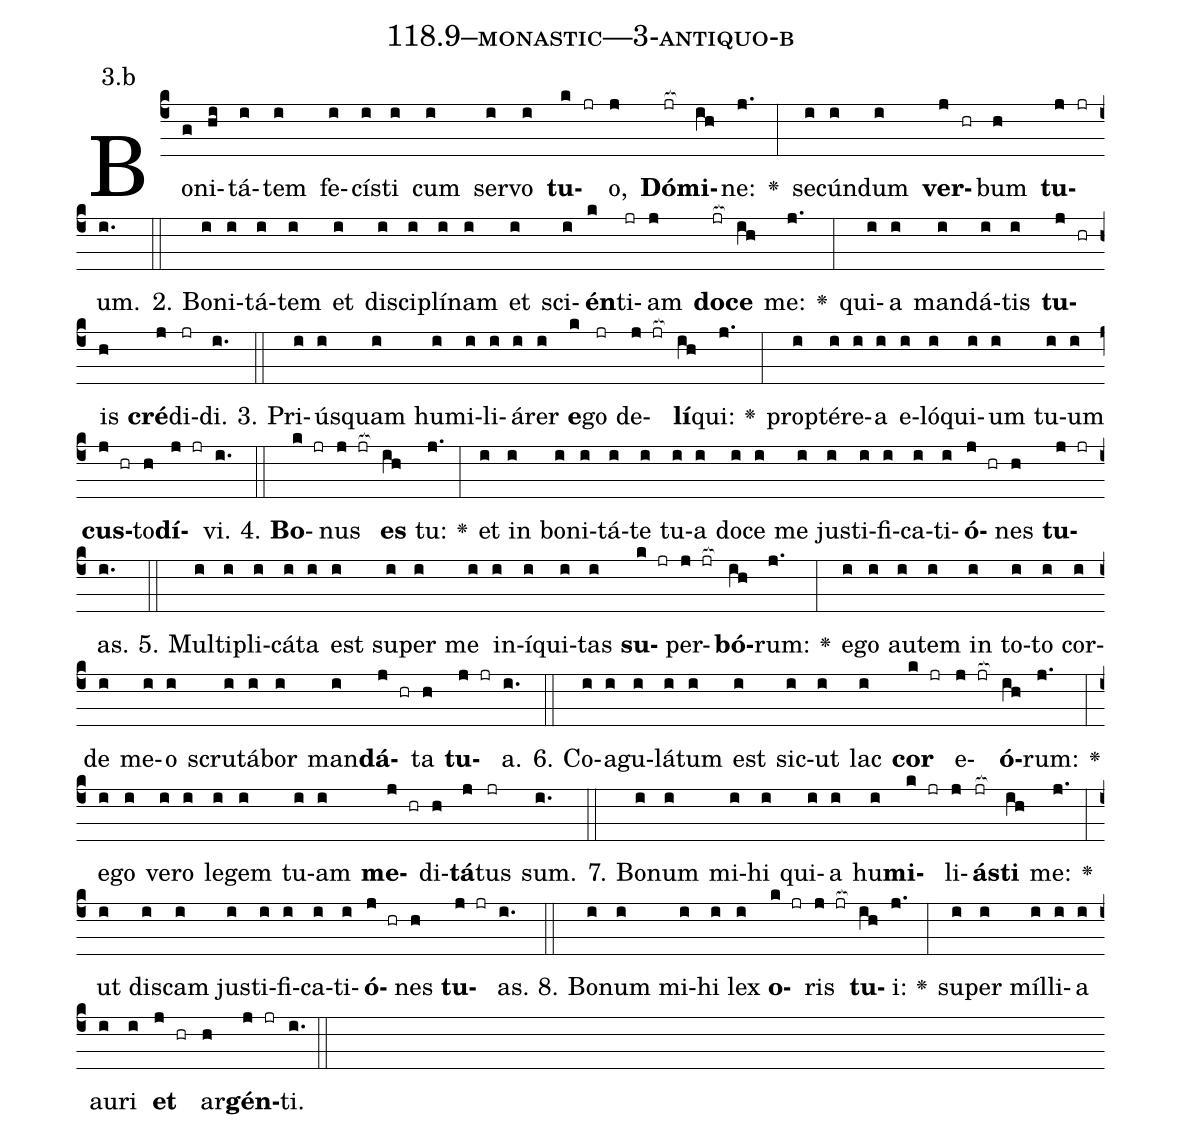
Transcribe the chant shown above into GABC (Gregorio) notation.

name: 118.9--monastic---3-antiquo-b;
annotation: 3.b;
%%
(c4)Bo(g)ni(hi)tá(i)tem(i) fe(i)cís(i)ti(i) cum(i) ser(i)vo(i) <b>tu</b>(k jr)o,(j) <b>Dó</b>(jr[ocb:1{])<b>mi</b>(ih[ocb:0}])ne:(j.) <v>\greheightstar</v>(:) se(i)cún(i)dum(i) <b>ver</b>(j hr)bum(h) <b>tu</b>(j jr)um.(i.) (::)
2. Bo(i)ni(i)tá(i)tem(i) et(i) di(i)sci(i)plí(i)nam(i) et(i) sci(i)<b>én</b>(k)ti(jr)am(j) <b>do</b>(jr[ocb:1{])<b>ce</b>(ih[ocb:0}]) me:(j.) <v>\greheightstar</v>(:) qui(i)a(i) man(i)dá(i)tis(i) <b>tu</b>(j hr)is(h) <b>cré</b>(j)di(jr)di.(i.) (::)
3. Pri(i)ús(i)quam(i) hu(i)mi(i)li(i)á(i)rer(i) <b>e</b>(k)go(jr) de(j jr[ocb:1{])<b>lí</b>(ih[ocb:0}])qui:(j.) <v>\greheightstar</v>(:) prop(i)tér(i)e(i)a(i) e(i)ló(i)qui(i)um(i) tu(i)um(i) <b>cus</b>(j hr)to(h)<b>dí</b>(j jr)vi.(i.) (::)
4. <b>Bo</b>(k jr)nus(j jr[ocb:1{]) <b>es</b>(ih[ocb:0}]) tu:(j.) <v>\greheightstar</v>(:) et(i) in(i) bo(i)ni(i)tá(i)te(i) tu(i)a(i) do(i)ce(i) me(i) jus(i)ti(i)fi(i)ca(i)ti(i)<b>ó</b>(j hr)nes(h) <b>tu</b>(j jr)as.(i.) (::)
5. Mul(i)ti(i)pli(i)cá(i)ta(i) est(i) su(i)per(i) me(i) in(i)í(i)qui(i)tas(i) <b>su</b>(k jr)per(j jr[ocb:1{])<b>bó</b>(ih[ocb:0}])rum:(j.) <v>\greheightstar</v>(:) e(i)go(i) au(i)tem(i) in(i) to(i)to(i) cor(i)de(i) me(i)o(i) scru(i)tá(i)bor(i) man(i)<b>dá</b>(j hr)ta(h) <b>tu</b>(j jr)a.(i.) (::)
6. Co(i)a(i)gu(i)lá(i)tum(i) est(i) sic(i)ut(i) lac(i) <b>cor</b>(k jr) e(j jr[ocb:1{])<b>ó</b>(ih[ocb:0}])rum:(j.) <v>\greheightstar</v>(:) e(i)go(i) ve(i)ro(i) le(i)gem(i) tu(i)am(i) <b>me</b>(j hr)di(h)<b>tá</b>(j)tus(jr) sum.(i.) (::)
7. Bo(i)num(i) mi(i)hi(i) qui(i)a(i) hu(i)<b>mi</b>(k jr)li(j)<b>ás</b>(jr[ocb:1{])<b>ti</b>(ih[ocb:0}]) me:(j.) <v>\greheightstar</v>(:) ut(i) dis(i)cam(i) jus(i)ti(i)fi(i)ca(i)ti(i)<b>ó</b>(j hr)nes(h) <b>tu</b>(j jr)as.(i.) (::)
8. Bo(i)num(i) mi(i)hi(i) lex(i) <b>o</b>(k jr)ris(j jr[ocb:1{]) <b>tu</b>(ih[ocb:0}])i:(j.) <v>\greheightstar</v>(:) su(i)per(i) míl(i)li(i)a(i) au(i)ri(i) <b>et</b>(j hr) ar(h)<b>gén</b>(j jr)ti.(i.) (::)
